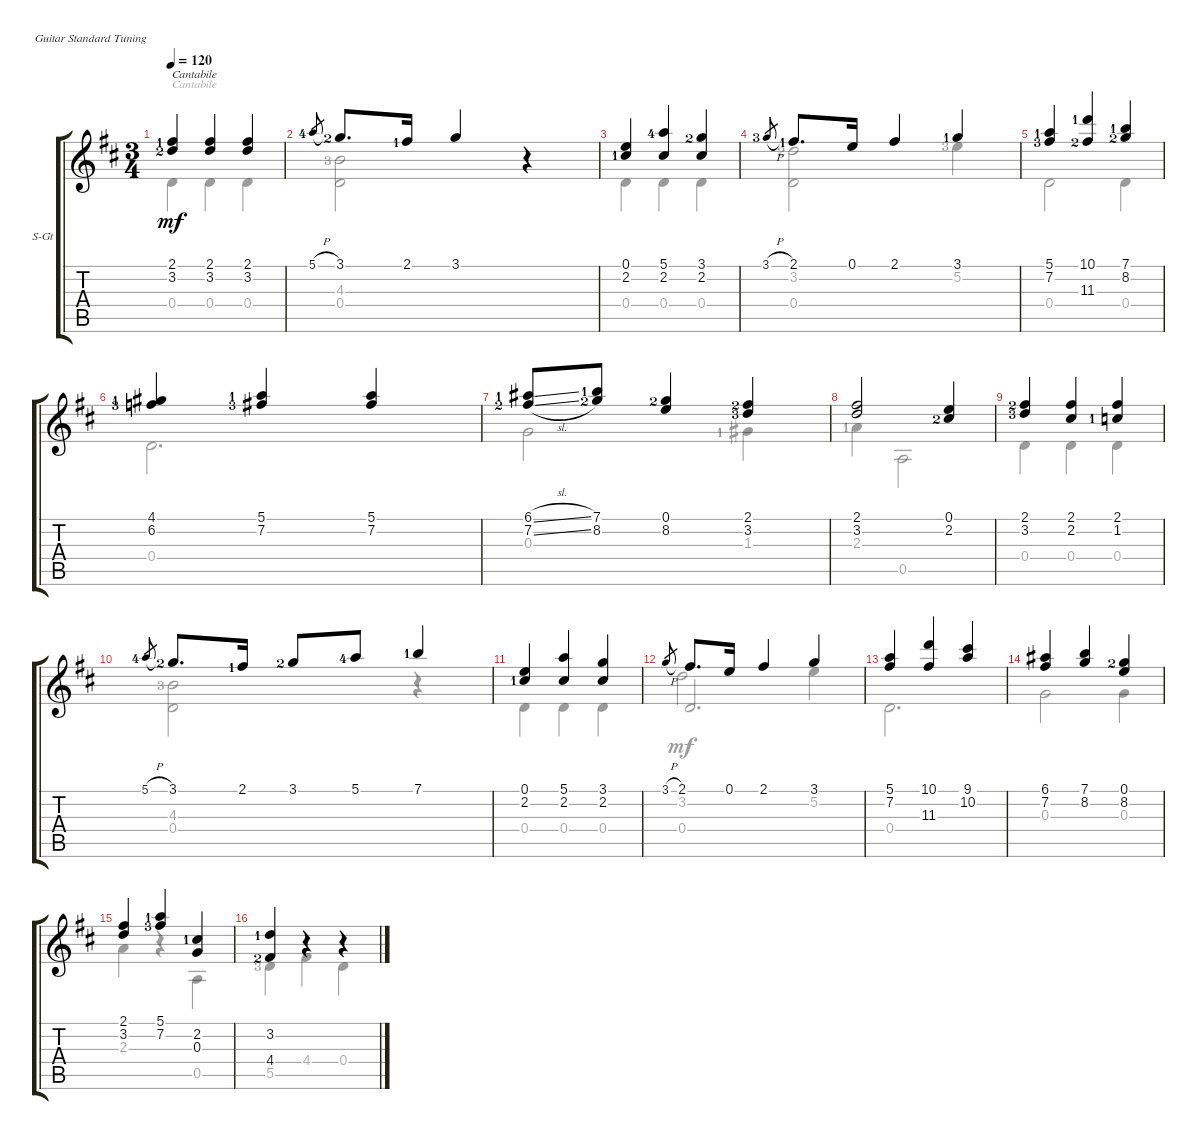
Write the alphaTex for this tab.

\defaultSystemsLayout 4
\bracketExtendMode groupsimilarinstruments
\firstSystemTrackNameOrientation horizontal
\otherSystemsTrackNameOrientation horizontal
\track ("Steel Guitar" "S-Gt") {instrument acousticguitarsteel}
\staff {score tabs}
\tuning (E4 B3 G3 D3 A2 E2)
\voice
\ts (3 4)
\tempo 120
\clef g2
\ks d
(2.1{lf 2} 3.2{lf 3}).4{txt "Cantabile" dy mf instrument acousticguitarsteel} (3.2 2.1).4 (2.1 3.2).4 |
5.1{h lf 5}.8{gr} 3.1{lf 3}.8{d} 2.1{lf 2}.16 3.1.4 r.4 |
(0.1 2.2{lf 2}).4 (2.2 5.1{lf 5}).4 (3.1{lf 3} 2.2).4 |
3.1{h lf 4}.8{gr} 2.1{lf 2}.8{d} 0.1.16 2.1.4 3.1{lf 2}.4 |
(5.1{lf 2} 7.2{lf 4}).4 (10.1{lf 2} 11.3{lf 3}).4 (7.1{lf 2} 8.2{lf 3}).4 |
(4.1{lf 2} 6.2{lf 4}).4 (7.2{lf 4} 5.1{lf 2}).4 (5.1 7.2).4 |
(6.1{sl lf 2} 7.2{sl lf 3}).8 (8.2{lf 3} 7.1{lf 2}).8 (0.1 8.2{lf 3}).4 (3.2{lf 4} 2.1{lf 3}).4 |
(2.1 3.2).2 (2.2{lf 3} 0.1).4 |
(2.1{lf 3} 3.2{lf 4}).4 (2.2 2.1).4 (2.1 1.2{lf 2}).4 |
5.1{h lf 5}.8{gr} 3.1{lf 3}.8{d} 2.1{lf 2}.16 3.1{lf 3}.8 5.1{lf 5}.8 7.1{lf 2}.4 |
(0.1 2.2{lf 2}).4 (2.2 5.1).4 (3.1 2.2).4 |
3.1{h}.8{gr} 2.1.8{d} 0.1.16 2.1.4 3.1.4 |
(5.1 7.2).4 (10.1 11.3).4 (10.2 9.1).4 |
(6.1 7.2).4 (8.2 7.1).4 (0.1 8.2{lf 3}).4 |
(3.2 2.1).4 (5.1{lf 2} 7.2{lf 4}).4 (2.2{lf 2} 0.3).4 |
(3.2{lf 2} 4.4{lf 3}).4 r.4 r.4
\voice
\clef g2
\ottava regular
\simile none
\ks d
0.4.4{txt "Cantabile" dy mf} 0.4.4 0.4.4 |
(0.4 4.3{lf 4}).2 r.4 |
0.4.4 0.4.4 0.4.4 |
(0.4 3.2{lf 3}).2 5.2{lf 4}.4 |
0.4.2 0.4.4 |
0.4.2{d} |
0.3.2 1.3{lf 2}.4 |
2.3{lf 2}.4 0.5.2 |
0.4.4 0.4.4 0.4.4 |
(0.4 4.3{lf 4}).2 r.4 |
0.4.4 0.4.4 0.4.4 |
0.4.2{d beam invert} |
0.4.2{d} |
0.3.2 0.3.4 |
2.3.4 r.4 0.5.4 |
5.5{lf 4}.4 4.4.4 0.4.4
\voice
\clef g2
\ottava regular
\simile none
\ks d
|
|
|
|
|
|
|
|
|
|
|
3.2.2 5.2.4 |
|
|
|
